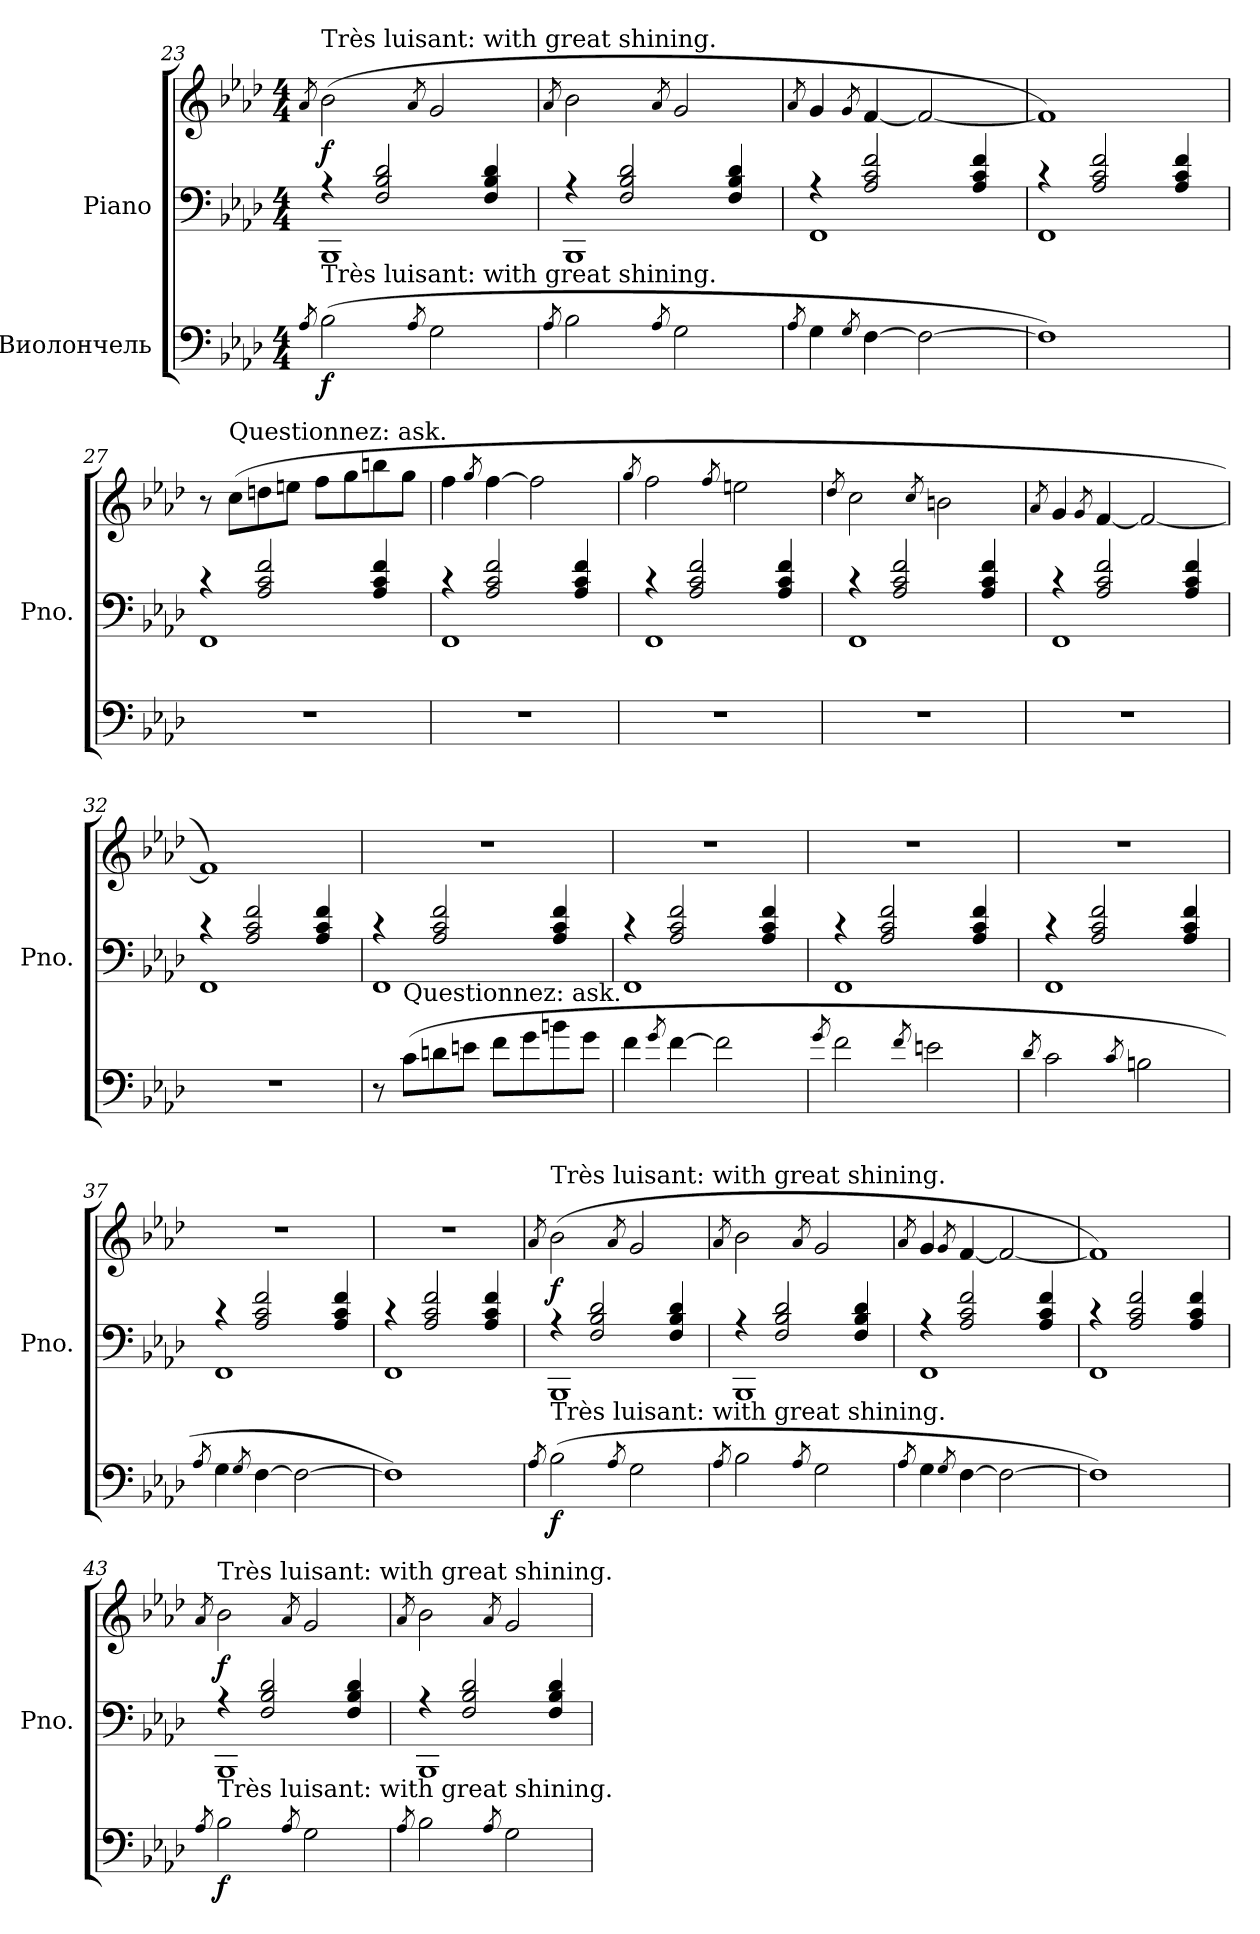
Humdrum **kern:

**kern	**dynam	**kern	**kern	**dynam
*part2	*part2	*part1	*part1	*part1
*staff3	*staff3	*staff2	*staff1	*staff1/2
*I"Виолончель	*	*I"Piano	*	*
*	*	*I'Pno.	*	*
!!LO:LB:g=z
*clefF4	*	*clefF4	*clefG2	*
*k[b-e-a-d-]	*	*k[b-e-a-d-]	*k[b-e-a-d-]	*
*M4/4	*	*M4/4	*M4/4	*
=23	=23	=23	=23	=23
8qA-/	.	.	8qa-/	.
*	*	*^	*	*
!	!	!	!	!LO:TX:a:t=Très luisant&colon; with great shining.	!
!LO:TX:a:t=Très luisant&colon; with great shining.	!	!	!	!	!
!	!LO:DY:b	!	!	!	!LO:DY:b
(2B-\	f	4r	1BBB-	(2b-\	f
.	.	2F/ 2B-/ 2d-/	.	.	.
8qA-/	.	.	.	8qa-/	.
2G\	.	.	.	2g/	.
.	.	4F/ 4B-/ 4d-/	.	.	.
=24	=24	=24	=24	=24	=24
8qA-/	.	.	.	8qa-/	.
2B-\	.	4r	1BBB-	2b-\	.
.	.	2F/ 2B-/ 2d-/	.	.	.
8qA-/	.	.	.	8qa-/	.
2G\	.	.	.	2g/	.
.	.	4F/ 4B-/ 4d-/	.	.	.
=25	=25	=25	=25	=25	=25
8qA-/	.	.	.	8qa-/	.
4G\	.	4r	1FF	4g/	.
8qG/	.	.	.	8qg/	.
[4F\	.	2A-/ 2c/ 2f/	.	[4f/	.
2F\_	.	.	.	2f/_	.
.	.	4A-/ 4c/ 4f/	.	.	.
=26	=26	=26	=26	=26	=26
1F])	.	4r	1FF	1f])	.
.	.	2A-/ 2c/ 2f/	.	.	.
.	.	4A-/ 4c/ 4f/	.	.	.
!!LO:LB:g=z
=27	=27	=27	=27	=27	=27
1r	.	4r	1FF	8r	.
!	!	!	!	!LO:TX:a:t=Questionnez&colon; ask.	!
.	.	.	.	(8cc\L	.
.	.	2A-/ 2c/ 2f/	.	8ddn\	.
.	.	.	.	8een\J	.
.	.	.	.	8ff\L	.
.	.	.	.	8gg\	.
.	.	4A-/ 4c/ 4f/	.	8bbn\	.
.	.	.	.	8gg\J	.
=28	=28	=28	=28	=28	=28
1r	.	4r	1FF	4ff\	.
.	.	.	.	8qgg/	.
.	.	2A-/ 2c/ 2f/	.	[4ff\	.
.	.	.	.	2ff\]	.
.	.	4A-/ 4c/ 4f/	.	.	.
=29	=29	=29	=29	=29	=29
.	.	.	.	8qgg/	.
1r	.	4r	1FF	2ff\	.
.	.	2A-/ 2c/ 2f/	.	.	.
.	.	.	.	8qff/	.
.	.	.	.	2een\	.
.	.	4A-/ 4c/ 4f/	.	.	.
=30	=30	=30	=30	=30	=30
.	.	.	.	8qdd-/	.
1r	.	4r	1FF	2cc\	.
.	.	2A-/ 2c/ 2f/	.	.	.
.	.	.	.	8qcc/	.
.	.	.	.	2bn\	.
.	.	4A-/ 4c/ 4f/	.	.	.
=31	=31	=31	=31	=31	=31
.	.	.	.	8qa-/	.
1r	.	4r	1FF	4g/	.
.	.	.	.	8qg/	.
.	.	2A-/ 2c/ 2f/	.	[4f/	.
.	.	.	.	2f/_	.
.	.	4A-/ 4c/ 4f/	.	.	.
=32	=32	=32	=32	=32	=32
1r	.	4r	1FF	1f])	.
.	.	2A-/ 2c/ 2f/	.	.	.
.	.	4A-/ 4c/ 4f/	.	.	.
!!LO:LB:g=z
=33	=33	=33	=33	=33	=33
8r	.	4r	1FF	1r	.
!LO:TX:a:t=Questionnez&colon; ask.	!	!	!	!	!
(8c\L	.	.	.	.	.
8dn\	.	2A-/ 2c/ 2f/	.	.	.
8en\J	.	.	.	.	.
8f\L	.	.	.	.	.
8g\	.	.	.	.	.
8bn\	.	4A-/ 4c/ 4f/	.	.	.
8g\J	.	.	.	.	.
=34	=34	=34	=34	=34	=34
4f\	.	4r	1FF	1r	.
8qg/	.	.	.	.	.
[4f\	.	2A-/ 2c/ 2f/	.	.	.
2f\]	.	.	.	.	.
.	.	4A-/ 4c/ 4f/	.	.	.
=35	=35	=35	=35	=35	=35
8qg/	.	.	.	.	.
2f\	.	4r	1FF	1r	.
.	.	2A-/ 2c/ 2f/	.	.	.
8qf/	.	.	.	.	.
2en\	.	.	.	.	.
.	.	4A-/ 4c/ 4f/	.	.	.
=36	=36	=36	=36	=36	=36
8qd-/	.	.	.	.	.
2c\	.	4r	1FF	1r	.
.	.	2A-/ 2c/ 2f/	.	.	.
8qc/	.	.	.	.	.
2Bn\	.	.	.	.	.
.	.	4A-/ 4c/ 4f/	.	.	.
=37	=37	=37	=37	=37	=37
8qA-/	.	.	.	.	.
4G\	.	4r	1FF	1r	.
8qG/	.	.	.	.	.
[4F\	.	2A-/ 2c/ 2f/	.	.	.
2F\_	.	.	.	.	.
.	.	4A-/ 4c/ 4f/	.	.	.
=38	=38	=38	=38	=38	=38
1F])	.	4r	1FF	1r	.
.	.	2A-/ 2c/ 2f/	.	.	.
.	.	4A-/ 4c/ 4f/	.	.	.
!!LO:PB:g=z
=39	=39	=39	=39	=39	=39
8qA-/	.	.	.	8qa-/	.
!	!	!	!	!LO:TX:a:t=Très luisant&colon; with great shining.	!
!LO:TX:a:t=Très luisant&colon; with great shining.	!	!	!	!	!
!	!LO:DY:b	!	!	!	!LO:DY:b
(2B-\	f	4r	1BBB-	(2b-\	f
.	.	2F/ 2B-/ 2d-/	.	.	.
8qA-/	.	.	.	8qa-/	.
2G\	.	.	.	2g/	.
.	.	4F/ 4B-/ 4d-/	.	.	.
=40	=40	=40	=40	=40	=40
8qA-/	.	.	.	8qa-/	.
2B-\	.	4r	1BBB-	2b-\	.
.	.	2F/ 2B-/ 2d-/	.	.	.
8qA-/	.	.	.	8qa-/	.
2G\	.	.	.	2g/	.
.	.	4F/ 4B-/ 4d-/	.	.	.
=41	=41	=41	=41	=41	=41
8qA-/	.	.	.	8qa-/	.
4G\	.	4r	1FF	4g/	.
8qG/	.	.	.	8qg/	.
[4F\	.	2A-/ 2c/ 2f/	.	[4f/	.
2F\_	.	.	.	2f/_	.
.	.	4A-/ 4c/ 4f/	.	.	.
=42	=42	=42	=42	=42	=42
1F])	.	4r	1FF	1f])	.
.	.	2A-/ 2c/ 2f/	.	.	.
.	.	4A-/ 4c/ 4f/	.	.	.
!!LO:LB:g=z
=43	=43	=43	=43	=43	=43
8qA-/	.	.	.	8qa-/	.
!	!	!	!	!LO:TX:a:t=Très luisant&colon; with great shining.	!
!LO:TX:a:t=Très luisant&colon; with great shining.	!	!	!	!	!
!	!LO:DY:b	!	!	!	!LO:DY:b
2B-\	f	4r	1BBB-	2b-\	f
.	.	2F/ 2B-/ 2d-/	.	.	.
8qA-/	.	.	.	8qa-/	.
2G\	.	.	.	2g/	.
.	.	4F/ 4B-/ 4d-/	.	.	.
=44	=44	=44	=44	=44	=44
8qA-/	.	.	.	8qa-/	.
2B-\	.	4r	1BBB-	2b-\	.
.	.	2F/ 2B-/ 2d-/	.	.	.
8qA-/	.	.	.	8qa-/	.
2G\	.	.	.	2g/	.
.	.	4F/ 4B-/ 4d-/	.	.	.
*	*	*v	*v	*	*
=	=	=	=	=
*-	*-	*-	*-	*-
